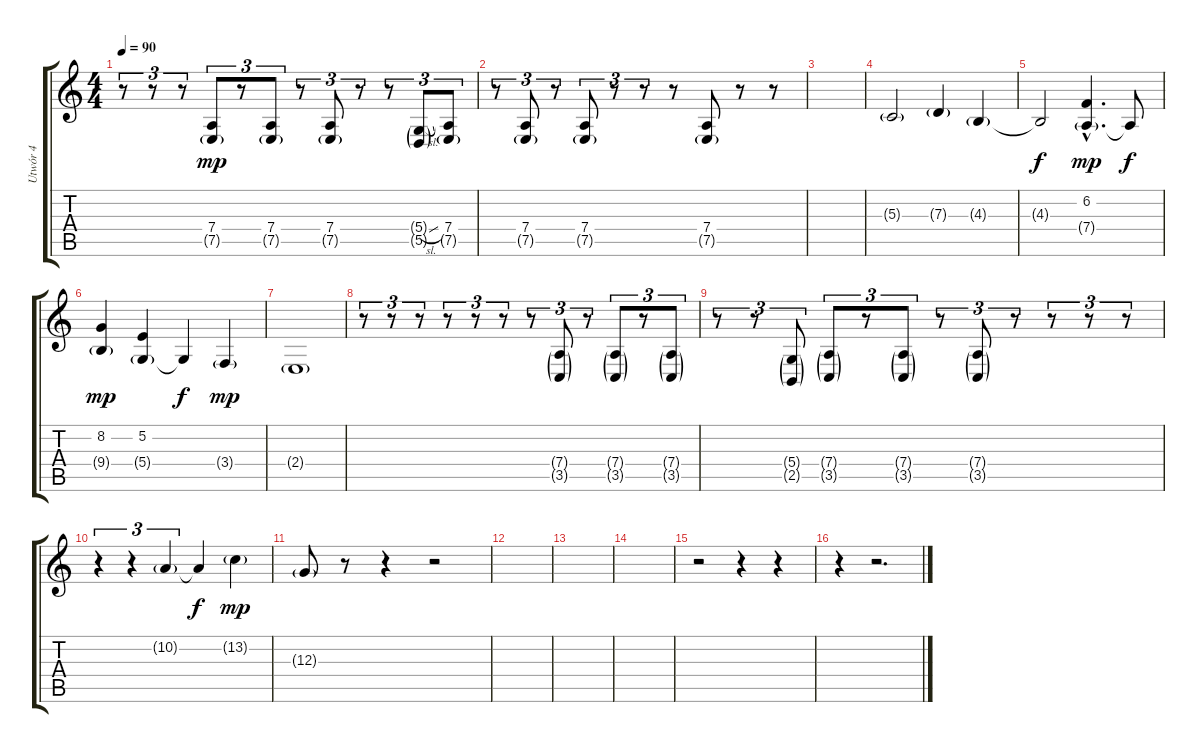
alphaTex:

\track ("Utwór 4" "Utwór 4") {instrument tremolostrings}
\staff {score tabs}
\tuning (E4 B3 G3 D3 A2 E2) {hide}
\ts (4 4)
\tempo 90
\clef g2
\ks c
r.8{tu (3 2) dy mp instrument tremolostrings} r.8{tu (3 2)} r.8{tu (3 2)} (7.4 7.5{g}).8{tu (3 2)} r.8{tu (3 2)} (7.4 7.5{g}).8{tu (3 2)} r.8{tu (3 2)} (7.4 7.5{g}).8{tu (3 2)} r.8{tu (3 2)} r.8{tu (3 2)} (5.4{sl g} 5.5{g}).8{tu (3 2)} (7.4 7.5{g}).8{tu (3 2)} |
r.8{tu (3 2)} (7.4 7.5{g}).8{tu (3 2)} r.8{tu (3 2)} (7.4 7.5{g}).8{tu (3 2)} r.8{tu (3 2)} r.8{tu (3 2)} r.8 (7.4 7.5{g}).8 r.8 r.8 |
|
5.3{g}.2 7.3{g}.4 4.3{g}.4 |
4.3{t}.2{dy f} (6.2{hac} 7.4{g hac}).4{d dy mp} 7.4{t}.8{dy f} |
(8.2 9.4{g}).4{dy mp} (5.2 5.4{g}).4 5.4{t}.4{dy f} 3.4{g}.4{dy mp} |
2.4{g}.1 |
r.8{tu (3 2)} r.8{tu (3 2)} r.8{tu (3 2)} r.8{tu (3 2)} r.8{tu (3 2)} r.8{tu (3 2)} r.8{tu (3 2)} (7.4{g} 3.5{g}).8{tu (3 2)} r.8{tu (3 2)} (7.4{g} 3.5{g}).8{tu (3 2)} r.8{tu (3 2)} (7.4{g} 3.5{g}).8{tu (3 2)} |
r.8{tu (3 2)} r.8{tu (3 2)} (5.4{g} 2.5{g}).8{tu (3 2)} (7.4{g} 3.5{g}).8{tu (3 2)} r.8{tu (3 2)} (7.4{g} 3.5{g}).8{tu (3 2)} r.8{tu (3 2)} (7.4{g} 3.5{g}).8{tu (3 2)} r.8{tu (3 2)} r.8{tu (3 2)} r.8{tu (3 2)} r.8{tu (3 2)} |
r.4{tu (3 2)} r.4{tu (3 2)} 10.2{g}.4{tu (3 2)} 10.2{t}.4{dy f} 13.2{g}.4{dy mp} |
12.3{g}.8 r.8 r.4 r.2 |
|
|
|
r.2 r.4 r.4 |
r.4 r.2{d}
